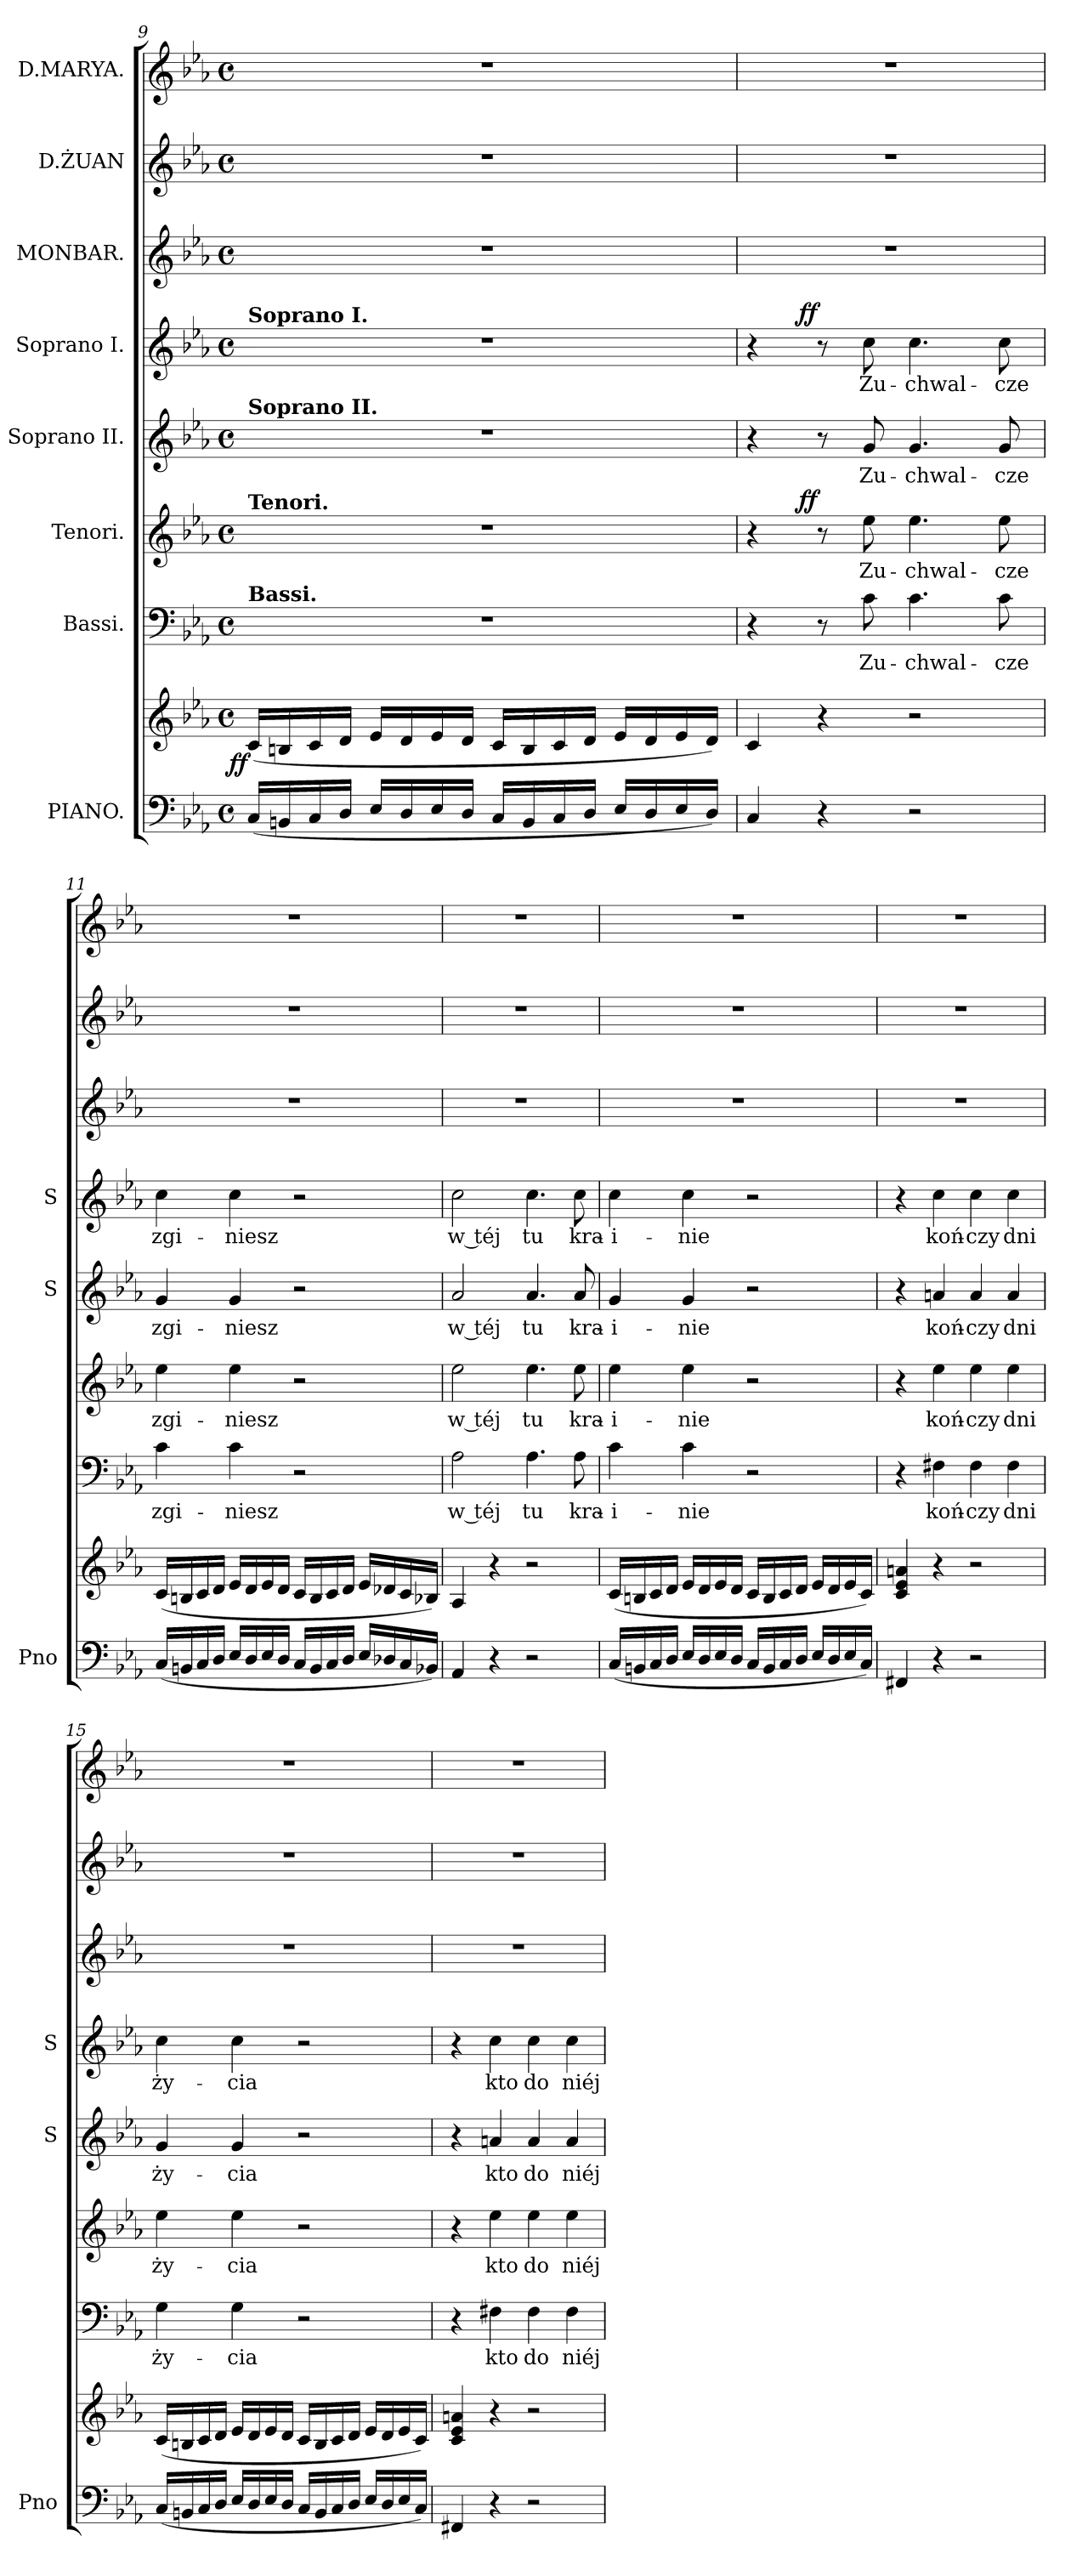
**kern	**kern	**dynam	**kern	**text	**kern	**text	**dynam	**kern	**text	**kern	**text	**dynam	**kern	**kern	**kern
*part8	*part8	*part8	*part7	*part7	*part6	*part6	*part6	*part5	*part5	*part4	*part4	*part4	*part3	*part2	*part1
*staff9	*staff8	*staff8/9	*staff7	*staff7	*staff6	*staff6	*staff6	*staff5	*staff5	*staff4	*staff4	*staff4	*staff3	*staff2	*staff1
*I"PIANO.	*	*	*I"Bassi.	*	*I"Tenori.	*	*	*I"Soprano II.	*	*I"Soprano I.	*	*	*I"MONBAR.	*I"D.ŻUAN	*I"D.MARYA.
*I'Pno	*	*	*	*	*	*	*	*I'S	*	*I'S	*	*	*	*	*
*clefF4	*clefG2	*	*clefF4	*	*clefG2	*	*	*clefG2	*	*clefG2	*	*	*clefG2	*clefG2	*clefG2
*	*	*	*	*	*ITrd8c12	*	*	*	*	*	*	*	*	*ITrd8c12	*
*k[b-e-a-]	*k[b-e-a-]	*	*k[b-e-a-]	*	*k[b-e-a-]	*	*	*k[b-e-a-]	*	*k[b-e-a-]	*	*	*k[b-e-a-]	*k[b-e-a-]	*k[b-e-a-]
*E-:	*E-:	*	*E-:	*	*E-:	*	*	*E-:	*	*E-:	*	*	*E-:	*E-:	*E-:
*M4/4	*M4/4	*	*M4/4	*	*M4/4	*	*	*M4/4	*	*M4/4	*	*	*M4/4	*M4/4	*M4/4
*met(c)	*met(c)	*	*met(c)	*	*met(c)	*	*	*met(c)	*	*met(c)	*	*	*met(c)	*met(c)	*met(c)
=9	=9	=9	=9	=9	=9	=9	=9	=9	=9	=9	=9	=9	=9	=9	=9
!	!	!	!	!	!	!	!	!	!	!LO:TX:a:B:t=Soprano I.	!	!	!	!	!
!	!	!	!	!	!	!	!	!LO:TX:a:B:t=Soprano II.	!	!	!	!	!	!	!
!	!	!	!	!	!LO:TX:a:B:t=Tenori.	!	!	!	!	!	!	!	!	!	!
!	!	!	!LO:TX:a:B:t=Bassi.	!	!	!	!	!	!	!	!	!	!	!	!
!	!	!LO:DY:b:rj	!	!	!	!	!	!	!	!	!	!	!	!	!
(16C/LL	(>16c/LL	ff	1r	.	1r	.	.	1r	.	1r	.	.	1r	1r	1r
16BBn/	16Bn/	.	.	.	.	.	.	.	.	.	.	.	.	.	.
16C/	16c/	.	.	.	.	.	.	.	.	.	.	.	.	.	.
16D/JJ	16d/JJ	.	.	.	.	.	.	.	.	.	.	.	.	.	.
16E-/LL	16e-/LL	.	.	.	.	.	.	.	.	.	.	.	.	.	.
16D/	16d/	.	.	.	.	.	.	.	.	.	.	.	.	.	.
16E-/	16e-/	.	.	.	.	.	.	.	.	.	.	.	.	.	.
16D/JJ	16d/JJ	.	.	.	.	.	.	.	.	.	.	.	.	.	.
16C/LL	16c/LL	.	.	.	.	.	.	.	.	.	.	.	.	.	.
16BB/	16B/	.	.	.	.	.	.	.	.	.	.	.	.	.	.
16C/	16c/	.	.	.	.	.	.	.	.	.	.	.	.	.	.
16D/JJ	16d/JJ	.	.	.	.	.	.	.	.	.	.	.	.	.	.
16E-/LL	16e-/LL	.	.	.	.	.	.	.	.	.	.	.	.	.	.
16D/	16d/	.	.	.	.	.	.	.	.	.	.	.	.	.	.
16E-/	16e-/	.	.	.	.	.	.	.	.	.	.	.	.	.	.
16D/JJ)	16d/JJ)	.	.	.	.	.	.	.	.	.	.	.	.	.	.
=10	=10	=10	=10	=10	=10	=10	=10	=10	=10	=10	=10	=10	=10	=10	=10
4C/	4c/	.	4r	.	4r	.	.	4r	.	4r	.	.	1r	1r	1r
!	!	!	!	!	!	!	!LO:DY:b:rj	!	!	!	!	!LO:DY:b:rj	!	!	!
4r	4r	.	8r	.	8r	.	ff	8r	.	8r	.	ff	.	.	.
.	.	.	8c\	Zu-	8e-\	Zu-	.	8g/	Zu-	8cc\	Zu-	.	.	.	.
2r	2r	.	4.c\	-chwal-	4.e-\	-chwal-	.	4.g/	-chwal-	4.cc\	-chwal-	.	.	.	.
.	.	.	8c\	-cze	8e-\	-cze	.	8g/	-cze	8cc\	-cze	.	.	.	.
=11	=11	=11	=11	=11	=11	=11	=11	=11	=11	=11	=11	=11	=11	=11	=11
(16C/LL	(>16c/LL	.	4c\	zgi-	4e-\	zgi-	.	4g/	zgi-	4cc\	zgi-	.	1r	1r	1r
16BBn/	16Bn/	.	.	.	.	.	.	.	.	.	.	.	.	.	.
16C/	16c/	.	.	.	.	.	.	.	.	.	.	.	.	.	.
16D/JJ	16d/JJ	.	.	.	.	.	.	.	.	.	.	.	.	.	.
16E-/LL	16e-/LL	.	4c\	-niesz	4e-\	-niesz	.	4g/	-niesz	4cc\	-niesz	.	.	.	.
16D/	16d/	.	.	.	.	.	.	.	.	.	.	.	.	.	.
16E-/	16e-/	.	.	.	.	.	.	.	.	.	.	.	.	.	.
16D/JJ	16d/JJ	.	.	.	.	.	.	.	.	.	.	.	.	.	.
16C/LL	16c/LL	.	2r	.	2r	.	.	2r	.	2r	.	.	.	.	.
16BB/	16B/	.	.	.	.	.	.	.	.	.	.	.	.	.	.
16C/	16c/	.	.	.	.	.	.	.	.	.	.	.	.	.	.
16D/JJ	16d/JJ	.	.	.	.	.	.	.	.	.	.	.	.	.	.
16E-/LL	16e-/LL	.	.	.	.	.	.	.	.	.	.	.	.	.	.
16D-X/	16d-X/	.	.	.	.	.	.	.	.	.	.	.	.	.	.
16C/	16c/	.	.	.	.	.	.	.	.	.	.	.	.	.	.
16BB-X/JJ)	16B-X/JJ)	.	.	.	.	.	.	.	.	.	.	.	.	.	.
=12	=12	=12	=12	=12	=12	=12	=12	=12	=12	=12	=12	=12	=12	=12	=12
4AA-/	4A-/	.	2A-\	w téj	2e-\	w téj	.	2a-/	w téj	2cc\	w téj	.	1r	1r	1r
4r	4r	.	.	.	.	.	.	.	.	.	.	.	.	.	.
2r	2r	.	4.A-\	tu	4.e-\	tu	.	4.a-/	tu	4.cc\	tu	.	.	.	.
.	.	.	8A-\	kra-	8e-\	kra-	.	8a-/	kra-	8cc\	kra-	.	.	.	.
=13	=13	=13	=13	=13	=13	=13	=13	=13	=13	=13	=13	=13	=13	=13	=13
(16C/LL	(>16c/LL	.	4c\	-i-	4e-\	-i-	.	4g/	-i-	4cc\	-i-	.	1r	1r	1r
16BBn/	16Bn/	.	.	.	.	.	.	.	.	.	.	.	.	.	.
16C/	16c/	.	.	.	.	.	.	.	.	.	.	.	.	.	.
16D/JJ	16d/JJ	.	.	.	.	.	.	.	.	.	.	.	.	.	.
16E-/LL	16e-/LL	.	4c\	-nie	4e-\	-nie	.	4g/	-nie	4cc\	-nie	.	.	.	.
16D/	16d/	.	.	.	.	.	.	.	.	.	.	.	.	.	.
16E-/	16e-/	.	.	.	.	.	.	.	.	.	.	.	.	.	.
16D/JJ	16d/JJ	.	.	.	.	.	.	.	.	.	.	.	.	.	.
16C/LL	16c/LL	.	2r	.	2r	.	.	2r	.	2r	.	.	.	.	.
16BB/	16B/	.	.	.	.	.	.	.	.	.	.	.	.	.	.
16C/	16c/	.	.	.	.	.	.	.	.	.	.	.	.	.	.
16D/JJ	16d/JJ	.	.	.	.	.	.	.	.	.	.	.	.	.	.
16E-/LL	16e-/LL	.	.	.	.	.	.	.	.	.	.	.	.	.	.
16D/	16d/	.	.	.	.	.	.	.	.	.	.	.	.	.	.
16E-/	16e-/	.	.	.	.	.	.	.	.	.	.	.	.	.	.
16C/JJ)	16c/JJ)	.	.	.	.	.	.	.	.	.	.	.	.	.	.
=14	=14	=14	=14	=14	=14	=14	=14	=14	=14	=14	=14	=14	=14	=14	=14
4FF#X/	4c/ 4e-/ 4an/	.	4r	.	4r	.	.	4r	.	4r	.	.	1r	1r	1r
4r	4r	.	4F#X\	koń-	4e-\	koń-	.	4an/	koń-	4cc\	koń-	.	.	.	.
2r	2r	.	4F#\	-czy	4e-\	-czy	.	4a/	-czy	4cc\	-czy	.	.	.	.
.	.	.	4F#\	dni	4e-\	dni	.	4a/	dni	4cc\	dni	.	.	.	.
=15	=15	=15	=15	=15	=15	=15	=15	=15	=15	=15	=15	=15	=15	=15	=15
(16C/LL	(>16c/LL	.	4G\	ży-	4e-\	ży-	.	4g/	ży-	4cc\	ży-	.	1r	1r	1r
16BBn/	16Bn/	.	.	.	.	.	.	.	.	.	.	.	.	.	.
16C/	16c/	.	.	.	.	.	.	.	.	.	.	.	.	.	.
16D/JJ	16d/JJ	.	.	.	.	.	.	.	.	.	.	.	.	.	.
16E-/LL	16e-/LL	.	4G\	-cia	4e-\	-cia	.	4g/	-cia	4cc\	-cia	.	.	.	.
16D/	16d/	.	.	.	.	.	.	.	.	.	.	.	.	.	.
16E-/	16e-/	.	.	.	.	.	.	.	.	.	.	.	.	.	.
16D/JJ	16d/JJ	.	.	.	.	.	.	.	.	.	.	.	.	.	.
16C/LL	16c/LL	.	2r	.	2r	.	.	2r	.	2r	.	.	.	.	.
16BB/	16B/	.	.	.	.	.	.	.	.	.	.	.	.	.	.
16C/	16c/	.	.	.	.	.	.	.	.	.	.	.	.	.	.
16D/JJ	16d/JJ	.	.	.	.	.	.	.	.	.	.	.	.	.	.
16E-/LL	16e-/LL	.	.	.	.	.	.	.	.	.	.	.	.	.	.
16D/	16d/	.	.	.	.	.	.	.	.	.	.	.	.	.	.
16E-/	16e-/	.	.	.	.	.	.	.	.	.	.	.	.	.	.
16C/JJ)	16c/JJ)	.	.	.	.	.	.	.	.	.	.	.	.	.	.
=16	=16	=16	=16	=16	=16	=16	=16	=16	=16	=16	=16	=16	=16	=16	=16
4FF#X/	4c/ 4e-/ 4an/	.	4r	.	4r	.	.	4r	.	4r	.	.	1r	1r	1r
4r	4r	.	4F#X\	kto	4e-\	kto	.	4an/	kto	4cc\	kto	.	.	.	.
2r	2r	.	4F#\	do	4e-\	do	.	4a/	do	4cc\	do	.	.	.	.
.	.	.	4F#\	niéj	4e-\	niéj	.	4a/	niéj	4cc\	niéj	.	.	.	.
=	=	=	=	=	=	=	=	=	=	=	=	=	=	=	=
*-	*-	*-	*-	*-	*-	*-	*-	*-	*-	*-	*-	*-	*-	*-	*-
